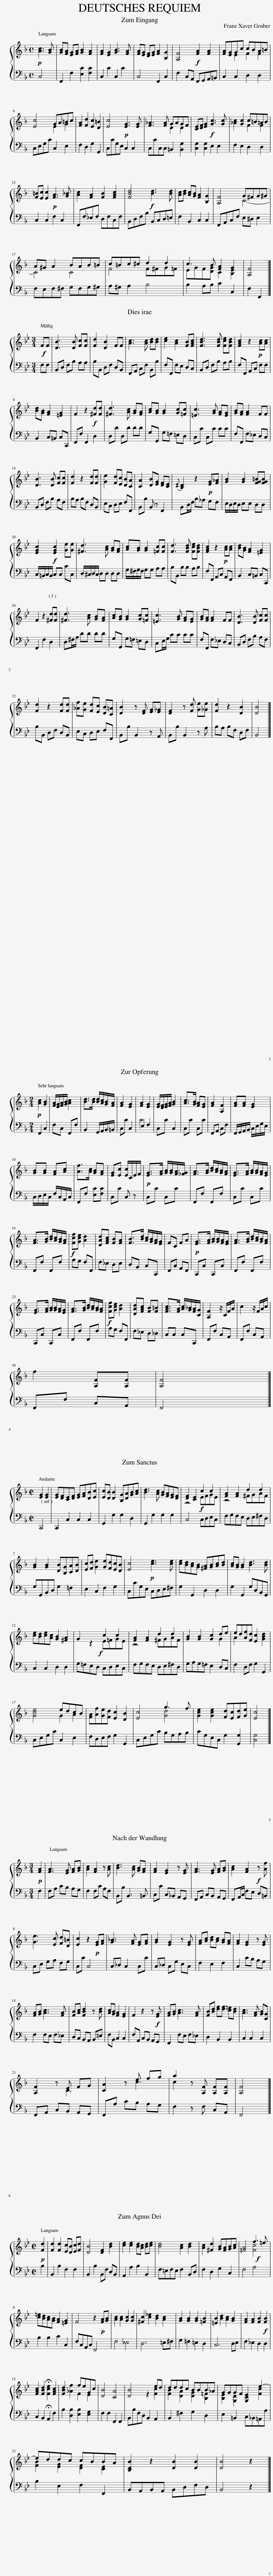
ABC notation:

X:1
%%score { ( 1 3 ) | ( 2 4 ) }
L:1/8
M:4/4
I:linebreak $
K:F
V:1 treble
V:3 treble
V:2 bass
V:4 bass
V:1
!p! [Ac]3 [GB] | [GB][FA] [EG][FA] [GB]2 [FA]2 | [FA]2 [EG]2 [GB]3 [FA] | [FA][EG] [DF][EG] [FA]2 [B,G]2 | [A,F]4!f! [FA]2 [FA]2 | %5
 [FA][EG]Gc cBA=B |$ [Ec]4 GA=Bc | [FA]2 [Fd]2 [Ec]2 [D=B]2 | [Ec]4!p! [EG]3 [EG] | [F_A]3 [FA] GAGF | %10
 [CE][DF] [EG]2!f! [Gc]3 [Gc] | [_Ac]2 [Gc]2 c=B=AB |$ [F=B][Ec] [Ec]2!p! [FA]3 [G_B] | [Ac]2 [FA]2 [FB]2 [FAc]2 | [FBd]4!f! [Bd]3 [Bd] | %15
 [Ac][Bd] [Ac][GB] [FA]2 [B,G]2 | [A,F]4 G^FG^G |$ A^G A2 BAB=B | c=Bc^c d2 d2 | c3 B [FA]2 [EG]2 | %20
 [A,F]4 |]$[K:Bb][M:3/4] FF | [DB]3 [DB] [Fc][Fc] | [Fd]2 [DB]2 FF | [Ac]3 [Ac] [Bd][Bd] | %25
 [ce]2 [Ac]2 [FB][FAc] | [FBd]3 [FBd] [Fce][FBd] | [FAc]2 z2!p! [Ac][Ac] |$ [Bd][GB] [FA]2 [=EG]2 | F2 z2!f! [^Fd][Fd] | %30
 [^Fd]3 [Ac] [GB][FA] | [Ac][GB] [GB]2 [Gc][=Fc] | [=Ec]3 [GB] [FA][EG] | [GB][FA] [FA]2 FF |$ [DB]3 [DB] [Fc][Fc] | %35
 [Fd]2 z2 [Fd][Fd] | [Ge]2 [Fd][Ec] [DB][CA] | [CA]2 [DB][EG] [DF][CE] |{[CE]} [B,D]2 z2!p! [EG][F_A] | [GB]2 [GB]2 [FG=B][FGB] |$ %40
 [EGc]2!f! [EGc]2 [Ge][Ge] | [^Fd]3 [Ac] [GB][FA] | [Ac][GB] [GB]2 [=Fc][Fc] | [Fd]3 [FBd] [Fce][FBd] | [FAc]2 z2!p! [Ac][Ac] | %45
 [Bd][GB] [FA]2 [=EG]2 |$ F2 z2 [^Fd][Fd] | [^Fd]3 [Ac] [GB][FA] | [Ac][GB] [GB]2 [Gc][=Fc] | [=Ec]3 [GB] [FA][EG] | %50
 [GB][FA] [FA]2 FF | [DB]3 [DB] [Fc][Fc] |$ [Fd]2 z2 [Fd][Fd] | [_Af][Ge] [Fd][Ec] [DB][C=A] | [DB]2 z [DF] [EG][E_G] | %55
 [DF]2 z [Fd] [Ge][_Ge] | [Fd]2 z2 [DB]2 | [DB]4 |]$[K:F][M:2/4]!p! [Ac]2 [GB]2 | [FA]/[EG]/[FA]/[GB]/ [Ac]2 | %60
 [Bd]>[Bd] [Bd]/[Ac]/[GB]/[FA]/ | [FA]2 [EG]2 | [FA]2 [EG]2 | [EG]/[DF]/[EG]/[FA]/ [GB]2 | [Ac]>[GB] [FA][EG] | %65
 [FA]2 [A,F]2 | [FA][FA] [EG]2 |$ [GB][GB] [FA][Ac] | [Af]>[Ac] [GB][FA] | [EG][Ec] [Ec]/C/E/F/ | %70
!p! [EG]>[FA] [GB]/[GB]/[FA]/[_FG]/ | [FA]>[GB] [Bd]/[Ac]/[GB]/[FA]/ | [EG]>[FA] [GB]/[GB]/[FA]/[EG]/ |$ [FA]>[GB] [Bd]/[Ac]/[GB]/[FA]/ |!f! [Fcf][Gce] [Ad]2 | %75
 [DAd][FAc] [FB][FA] | [FB]>[Bd] [Ac]/[GB]/[FA]/[EG]/ | FC FA |!p! [EG]>[FA] [GB]/[GB]/[FA]/[EG]/ | [FA]>[GB] [Bd]/[Ac]/[GB]/[FA]/ |$ %80
 [EG]>[FA] [GB]/[GB]/[FA]/[EG]/ | [FA]>[GB] [Bd]/[Ac]/[GB]/[FA]/ |!f! [Fcf][Gce] [Ad]2 | [DAd][FAc] [FB][F=B] | [FAc]>[FA] [Ac]/[G_B]/[FA]/[CG]/ | %85
 [A,F]2 z/ C/F/A/ | c2 z/ F/A/c/ |$ f2 [A,F][A,F] | [A,F]4 |]$[M:2/2] [EG]2 [EG]2 | %90
 [EG][DF][CE][DF] [EG][FA][DB][Ec] | [Ec][DB] [DB]2 [B,G][DA][GB][Ac] | [Bd]3 [Ac] [GB][FA][EG][DF] | [DF]2 [CE]2 c2 c2 | [FA]2 [FA]2 d2 d2 |$ %95
 [GB]2 [GB]2 [DB][B,G][CA][DB] | [Ec][Fd] [Ge]2 [Ge][Fd][Ec][DB] | [Ec]4!p! [ce]3 [ce] | [ce][Bd][Ac][GB] [^FA][GB][Ac][Bd] | [Ac][GB] [GB]2 [Bd]3 [Bd] |$ %100
 [ce][Bd][ce][Ac] [GB]2 [^FA]2 | G2 z2 c2 c2 | [FA]2 [FA]2 d2 d2 | [GB]2 [GB]2 [Gc]2 de | ed[Af][Fd] [Ec]2 [GBd]2 |$ %105
 [Gce]4 edcB | [FA][Af][Ge][Fd] [Ec]2 [DB]2 | [Ec]4 g3 f | [Gce]2 [Gce]2 [Fd][Ec][Fd][Ge] | [Ec]4 |]$ %110
[M:3/4]!p! [FA]2 | [FA]3 [EG] [FA][GB] | [Ac]2 [FA]2 z [Ac] | [Bd]3 [Ac] [GB][FA] | [FA]2 [EG]2 z [EG] | %115
 [FA]3 [EG] [FA][GB] | [Ac]2 [FA]2!f! z [Af] |$ [Ge]3 [Ec] [Fd][D=B] | [Ec]2 z2!p! [EG][FA] | [G_B]3 [FA] [EG][FA] | %120
 [GB]2 [EG]2 z [EG] | [FA][Ac] [Bd][Ac] [GB][FA] | [FA]2 [EG]2 z [EG] |$ [FA][GB] [Ac]3 [FA] | [FB][Ac] [FBd]2 z [Bd] | %125
 [Ac][GB] [FA]2 [EG]2 | F2 z2 z!f! [EG] | [FA][GB] [Ac]3 [FA] | [FB][Bd] [df][df] [c=e][Bd] | [Ac]3 [FA] [GB][CG] |$ %130
 [A,F]2 z E FG | [CA]2 z e fg | a2 z [A,F] [A,F][A,F] | [A,F]4 |]$[K:Bb][M:2/2]!p! [Fd]2 | %135
 [Fd]2 [Fd]2 [Ec][DB] [Ec][Fd] | [DB]4 [DF]2 [Bd]2 | [ce]2 [ce]2 [Bd][Ac] [Bd][ce] | [Bd]4 [Ac]2 [Bd]2 | [Ac]2 [^Fd]2 [GB][FA][GB][Ac] | %140
 [=FA]4!f! f3 =e |$ [c=e][Bd][Ac][GB] [FA]2 [=EG]2 | F4 z2!p! [FA][GB] | [Ac]2 [Ac]2 [Gc]2 [Gc]2 | [^Fc]2 [c_e]2 [Bd]2 [Ac]2 | %145
 [GB]2 [GB]2 [GB]2 [=FB]2 | [=EB]2 [Bd]2 [Ac]2 [GB]2 | [FA]2 [FA]2 [FB]2!f! [FB]2 |$ [FAc]2 [FBd]2 !fermata![Fce]2 [FAc]2 | [FBd]2 [_Af]2 feGc | %150
 [DB]4 [CA]4 | [DB]4 z2 ed | dddc BBB_A | GGGF [G,CE]2 e2- |$ eddc cBBA | %155
 [B,DB]2 z2 [DB]2 [DB]2 | [DB]4 z2 |] %157
V:2
 C,4 | F,,2 F,2 [E,C]2 [F,C]2 | C,2 C2 C,2 C2 | C,4 F,,2 C,2 | F,2 C,A,, F,,G,,A,,=B,, | %5
 C,2 C,2 D,2 D,2 |$ C,E,G,C C,2 E,2 | F,2 D,2 G,2 G,,2 | C,CG,E, C,2 C,2 | C,CC,C, =B,,2 [B,,G,]2 | %10
 [C,G,]2 [C,G,]2 E,2 E,2 | F,2 E,2 D,2 D,2 |$ C,2 C,2 F,2 C,2 | F,,F,_E,F, D,F,C,F, | B,,D,F,B, B,,C,D,=E, | %15
 F,2 B,,2 C,2 C,2 | F,,A,,C,F, E,^D, E,2 |$ F,E,F,^F, G,F,G,^G, | A,^G, A,2 B,4 | B,2 A,B, C2 C,2 | %20
 F,2 F,,2 |]$[K:Bb][M:3/4]!f! F,F, | B,,D, F,B, A,A, | B,B,, D,F, D,B,, | F,,A,, C,F, B,,B, | %25
 F,F,, F,E, D,C, | B,,D, F,B, A,B, | F,F,, A,,C, F,F, |$ B,,2 C,=B,, C,C,, | F,,F, F,,2 D,2 | %30
 D,D D,D DD | G,G,, G,=F, =E,D, | C,C C,C CC | F,F,, F,_E, D,C, |$ B,,D, F,B, A,F, | %35
 B,A, B,F, D,B,, | E,C, D,E, F,F,, | B,,B, B,, z F,,2 | B,,D,/F,/ B,_A, G,F, | E,/D,/E,/D,/ E,E, D,D, |$ %40
 C,/=B,,/C,/B,,/ C,C, CC, | D,/^C,/D,/C,/ D,D, D,D, | G,/^F,/G,/F,/ G,G, A,A, | B,B,, B,B, A,B, | F,F,, A,,C, A,,F,, | %45
 B,,2 C,=B,, C,C,, |$ F,,2 F,2 D,2 | D,^F,/A,/ DD DD | G,G,, G,=F, =E,D, | C,E,/G,/ CC CC | %50
 F,F,, F,_E, D,C, | B,,D, F,B, A,F, |$ B,B,, D,F, D,B,, | E,C, D,E, F,F,, | B,,B, B,,2 z A,, | %55
 B,,B, B,,2 z A, | B,A, B,F, D,F, | B,,4 |]$[K:F][M:2/4] F,,2 C,2 | F,C, F,,F, | %60
 B,,2 G,,/A,,/B,,/=B,,/ | C,C C,2 | E,2 F,2 | C,C C,2 | C,C C,C | %65
 F,,A,, C,F, | F,,/G,,/A,,/B,,/ C,/E,/G,/E,/ |$ C,/D,/E,/C,/ F,/C,/A,,/C,/ | F,,F, [E,C][F,C] | C,C C, z | %70
 C,C C,C | F,,F, F,,F, | C,C C,C |$ F,,F, F,,F, | A,G, F,F,, | %75
 F,_E, D,E, | D,B,, C,C,, | F,,C, A,,F,, | C,,C, C,,C, | F,,F, F,,F, |$ %80
 C,,C, C,,C, | F,,F, F,,F, | A,G, F,F,, | F,_E, D,_D, | C,C, C,C,, | %85
 F,,F, C,A,, | F,,F, C,A,, |$ F,,F, C,A,, | F,,4 |]$[M:2/2] C,,4 | %90
 C,,2 C,2 C,2 C,2 | G,,2 G,2 G,2 D,2 | G,,2 G,2 G,2 G,2 | C,4!f! C,D,E,C, | F,G,F,E, D,E,^F,D, |$ %95
 G,G,,B,,D, G,2 =F,2 | E,2 C,2 F,2 G,2 | C,CG,E, C,D,E,^F, | G,2 G,,2 D,2 D,2 | G,2 G,,2 G,D,B,,G,, |$ %100
 C,2 C,2 D,2 D,2 | G,=F,E,D,!f! C,D,E,C, | F,G,F,E, D,E,^F,D, | G,A,G,=F, E,2 D,C, | F,2 D,F, G,2 G,,2 |$ %105
 C,E,G,C C,2 E,2 | F,D,E,F, G,2 G,,2 | C,E,G,C B,G,A,B, | CG,E,C, G,2 [G,,G,]2 | [C,G,]4 |]$ %110
[M:3/4] F,2 | F,A, CB, A,G, | F,2 F,C A,F, | B,,B, B,,3 =B,, | C,C C,_B,, A,,G,, | %115
 F,,A,, C,B,, A,,G,, | F,,A,,/C,/ F,E, D,=B,, |$ C,E, G,A, F,G, | C,C C,4 | C,_D, C,2 C,C | %120
 C,_D, C,G, E,C, | F,2 E,2 F,2 | C,2 CB, A,G, |$ F,2 F,E, F,_E, | D,C, B,,A,, B,,=E, | %125
 F,B,, C,2 C,2 | F,A,, C,B,, A,,G,, | F,,2 F,E, F,_E, | D,2 B,,2 B,,2 | C,2 C,2 C,2 |$ %130
 F,,A,, C,B,, A,,G,, | F,,A, CB, A,G, | F,2 z F, C,A,, | F,,4 |]$[K:Bb][M:2/2] B,2 | %135
 B,,2 B,2 F,2 F,2 | B,,2 B,2 B,,F, D,B,, | A,,2 A,2 B,2 B,,2 | F,=E,F,E, F,2 B,,D, | F,2 D,2 G,2 C,2 | %140
 F,4 A,4 |$ B,2 B,2 C2 C,2 | F,C,A,,C, F,,4 | F,4 _E,4 | D,6 =E,^F, | %145
 G,2 =F,2 =E,2 D,2 | C,6 D,E, | F,2 _E,2 D,2 D,2 |$ C,2 B,,2 !fermata!A,,2 F,2 | B,2 [D,B,]2 [E,B,]2 [E,G,]2 | %150
 F,2 F,2 F,,2 F,,2 | B,,B,F,D, B,,2 A,,2 | B,,2 ^F,2 G,2 D,2 | E,2 =B,,2 C,_B,,=A,,A, |$ B,2 E,2 F,2 F,,2 | %155
 B,,A,,B,,A,, B,,D,F,D, | B,,4 z2 |] %157
V:3
 x4 | x8 | x8 | x8 | x8 | %5
 x2 E2 F2 F2 |$ x4 E2 G2 | x8 | x8 | x4 D2 D2 | %10
 x8 | x4 F2 F2 |$ x8 | x8 | x8 | %15
 x8 | x4 C4- |$ C4 C4 | F4 F^FG=F | EGF[DG] C2 B,2 | %20
 x4 |]$[K:Bb][M:3/4] x2 | x6 | x6 | x6 | %25
 x6 | x6 | x6 |$ x6 | x6 | %30
 x6 | x6 | x6 | x6 |$ x6 | %35
 x6 | x6 | x6 | x6 | x6 |$ %40
 x6 | x6 | x6 | x6 | x6 | %45
 x6 |$ x6 | x6 | x6 | x6 | %50
 x6 | x6 |$ x6 | x6 | x6 | %55
 x6 | x6 | x4 |]$[K:F][M:2/4] x4 | x4 | %60
 x4 | x4 | x4 | x4 | x4 | %65
 x4 | x4 |$ x4 | x4 | x4 | %70
 x4 | x4 | x4 |$ x4 | x4 | %75
 x4 | x4 | x4 | x4 | x4 |$ %80
 x4 | x4 | x4 | x4 | x4 | %85
 x4 | x4 |$ x4 | x4 |]$[M:2/2] x4 | %90
 x8 | x8 | x8 | z4 EFGE | z4 ^FGAF |$ %95
 x8 | x8 | x8 | x8 | x8 |$ %100
 x8 | x4 E=FGE | z4 ^FGAF | x6 G2 | A2 x6 |$ %105
 x4 G2 A2 | x8 | x4 [Gd]4 | x8 | x4 |]$ %110
[M:3/4] x2 | x6 | x6 | x6 | x6 | %115
 x6 | x6 |$ x6 | x6 | x6 | %120
 x6 | x6 | x6 |$ x6 | x6 | %125
 x6 | x6 | x6 | x6 | x6 |$ %130
 x3 C3 | x3 c3 | c2 x4 | x4 |]$[K:Bb][M:2/2] x2 | %135
 x8 | x8 | x8 | x8 | x8 | %140
 x4 [Fc]4 |$ x8 | x8 | x8 | x8 | %145
 x8 | x8 | x8 |$ x8 | x4 F2 E2 | %150
 x8 | x6 [Fc]2 | [FB]2 [DA]2 [DG]2 [B,=F]2 | [B,E]2 [G,D]2 x2 [Fc]2 |$ [FB]2 [EG]2 [DF]2 [CE]2 | %155
 x8 | x6 |] %157
V:4
 x4 | x8 | x8 | x8 | x8 | %5
 x8 |$ x8 | x8 | x8 | x8 | %10
 x8 | x8 |$ x8 | x8 | x8 | %15
 x8 | x8 |$ x8 | x8 | x8 | %20
 x4 |]$[K:Bb][M:3/4] x2 | x6 | x6 | x6 | %25
 x6 | x6 | x6 |$ x6 | x6 | %30
 x6 | x6 | x6 | x6 |$ x6 | %35
 x6 | x6 | x6 | x6 | x6 |$ %40
 x6 | x6 | x6 | x6 | x6 | %45
 x6 |$ x6 | x6 | x6 | x6 | %50
 x6 | x6 |$ x6 | x6 | x6 | %55
 x6 | x6 | x4 |]$[K:F][M:2/4] x4 | x4 | %60
 x4 | x4 | C4 | x4 | x4 | %65
 x4 | x4 |$ x4 | x4 | x4 | %70
 x4 | x4 | x4 |$ x4 | x4 | %75
 x4 | x4 | x4 | x4 | x4 |$ %80
 x4 | x4 | x4 | x4 | x4 | %85
 x4 | x4 |$ x4 | x4 |]$[M:2/2] x4 | %90
 x8 | x8 | x8 | x8 | x8 |$ %95
 x8 | x8 | x8 | x8 | x8 |$ %100
 x8 | x8 | x8 | x8 | x8 |$ %105
 x8 | x8 | x8 | x8 | x4 |]$ %110
[M:3/4] x2 | x6 | x6 | x6 | x6 | %115
 x6 | x6 |$ x6 | x6 | x6 | %120
 x6 | x6 | x6 |$ x6 | x6 | %125
 x6 | x6 | x6 | x6 | x6 |$ %130
 x6 | x6 | x6 | x4 |]$[K:Bb][M:2/2] x2 | %135
 x8 | x8 | x8 | x8 | x8 | %140
 x8 |$ x8 | x8 | x8 | x8 | %145
 x8 | x8 | x8 |$ x8 | x8 | %150
 x8 | x8 | x8 | x8 |$ x8 | %155
 x8 | x6 |] %157
